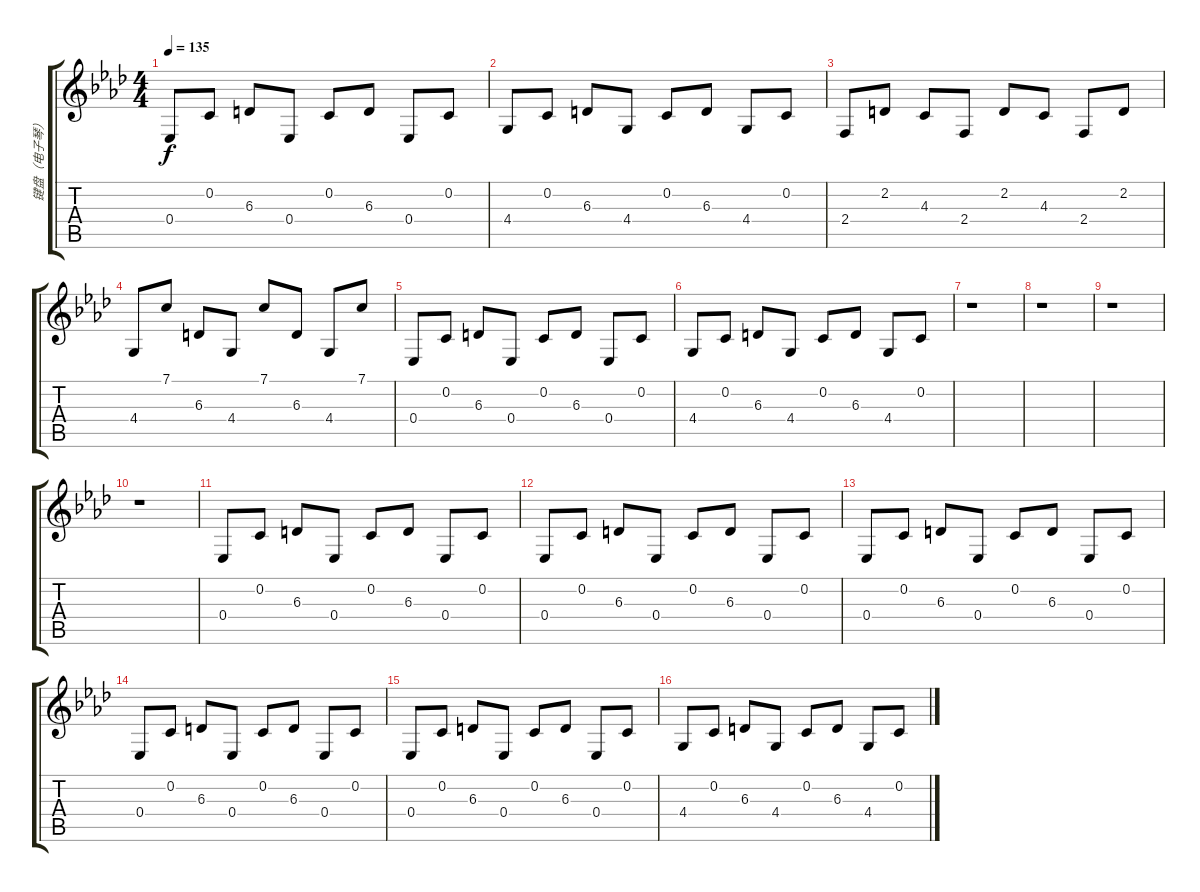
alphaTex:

\track ("键盘（电子琴）" "键盘（电子琴）") {instrument electricgrandpiano}
\staff {score tabs}
\tuning (F4 C4 Ab3 Eb3 Bb2 F2) {hide}
\ts (4 4)
\tempo 135
\clef g2
\ks ab
0.4.8{dy f} 0.2.8 6.3.8 0.4.8 0.2.8 6.3.8 0.4.8 0.2.8 |
4.4.8 0.2.8 6.3.8 4.4.8 0.2.8 6.3.8 4.4.8 0.2.8 |
2.4.8 2.2.8 4.3.8 2.4.8 2.2.8 4.3.8 2.4.8 2.2.8 |
4.4.8 7.1.8 6.3.8 4.4.8 7.1.8 6.3.8 4.4.8 7.1.8 |
0.4.8 0.2.8 6.3.8 0.4.8 0.2.8 6.3.8 0.4.8 0.2.8 |
4.4.8 0.2.8 6.3.8 4.4.8 0.2.8 6.3.8 4.4.8 0.2.8 |
r.1 |
r.1 |
r.1 |
r.1 |
0.4.8 0.2.8 6.3.8 0.4.8 0.2.8 6.3.8 0.4.8 0.2.8 |
0.4.8 0.2.8 6.3.8 0.4.8 0.2.8 6.3.8 0.4.8 0.2.8 |
0.4.8 0.2.8 6.3.8 0.4.8 0.2.8 6.3.8 0.4.8 0.2.8 |
0.4.8 0.2.8 6.3.8 0.4.8 0.2.8 6.3.8 0.4.8 0.2.8 |
0.4.8 0.2.8 6.3.8 0.4.8 0.2.8 6.3.8 0.4.8 0.2.8 |
4.4.8 0.2.8 6.3.8 4.4.8 0.2.8 6.3.8 4.4.8 0.2.8
